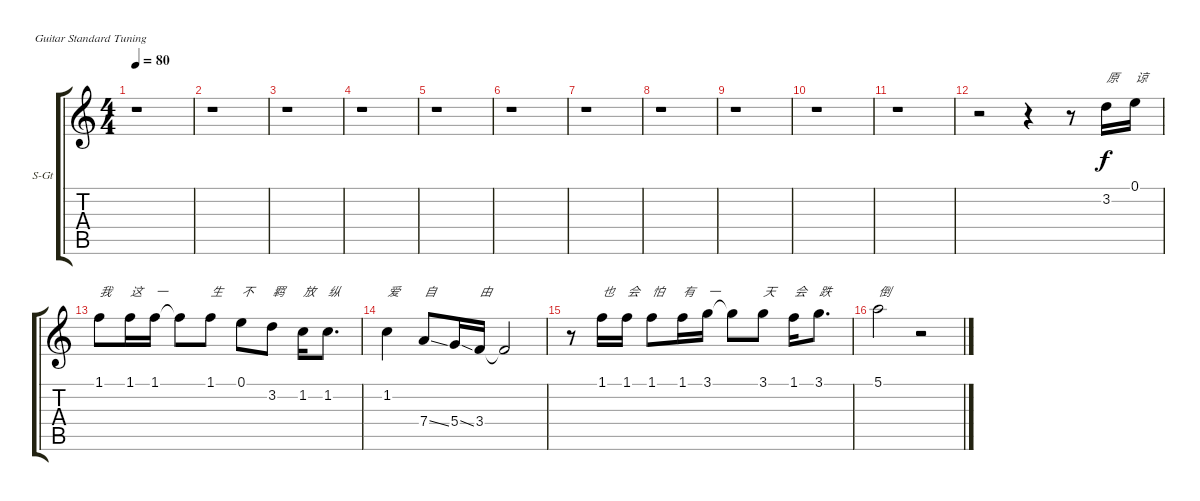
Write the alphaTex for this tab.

\bracketExtendMode groupsimilarinstruments
\firstSystemTrackNameOrientation horizontal
\otherSystemsTrackNameOrientation horizontal
\track ("和声 (贯中+家强+世荣)" "S-Gt") {instrument synthvoice}
\staff {score tabs}
\tuning (E4 B3 G3 D3 A2 E2)
\displaytranspose 12
\ts (4 4)
\tempo 80
\clef g2
\ks c
r.1{dy f} |
r.1 |
r.1 |
r.1 |
r.1 |
r.1 |
r.1 |
r.1 |
r.1 |
r.1 |
r.1 |
r.2 r.4 r.8 3.2.16{txt "原"} 0.1.16{txt "谅"} |
1.1.8{txt "我"} 1.1.16{txt "这"} 1.1.16{txt "一"} 1.1{t}.8 1.1.8{txt "生"} 0.1.8{txt "不"} 3.2.8{txt "羁"} 1.2.16{txt "放"} 1.2.8{d txt "纵"} |
1.2.4{txt "爱"} 7.4{ss}.8{txt "自"} 5.4{ss}.16 3.4.16{txt "由"} 3.4{t}.2 |
r.8 1.1.16{txt "也"} 1.1.16{txt "会"} 1.1.8{txt "怕"} 1.1.16{txt "有"} 3.1.16{txt "一"} 3.1{t}.8 3.1.8{txt "天"} 1.1.16{txt "会"} 3.1.8{d txt "跌"} |
5.1.2{txt "倒"} r.2
